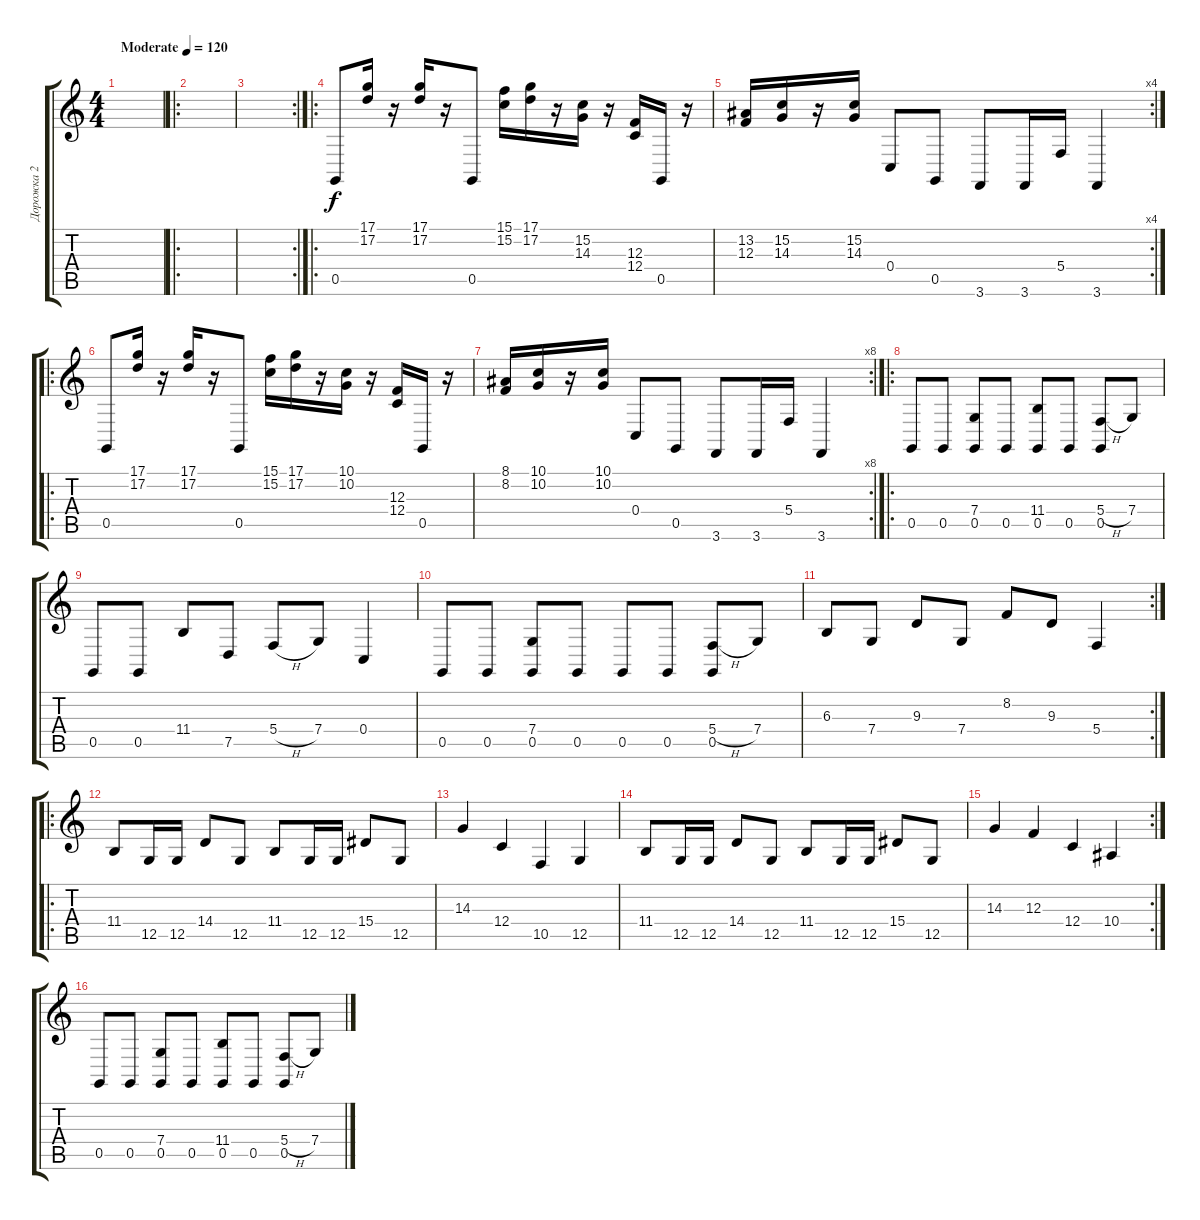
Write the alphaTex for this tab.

\track ("Дорожка 2" "Дорожка 2") {instrument lead8bassandlead}
\staff {score tabs}
\tuning (D4 A3 F3 C3 G2 D2) {hide}
\ts (4 4)
\tempo (120 "Moderate")
\clef g2
\ks c
|
\ro
|
\rc 2
|
\ro
0.5.8 (17.1 17.2).16 r.16 (17.1 17.2).16 r.16 0.5.8 (15.1 15.2).16 (17.1 17.2).16 r.16 (15.2 14.3).16 r.16 (12.3 12.4).16 0.5.16 r.16 |
\rc 4
(13.2 12.3).16 (15.2 14.3).16 r.16 (15.2 14.3).16 0.4.8 0.5.8 3.6.8 3.6.16 5.4.16 3.6.4 |
\ro
0.5.8 (17.1 17.2).16 r.16 (17.1 17.2).16 r.16 0.5.8 (15.1 15.2).16 (17.1 17.2).16 r.16 (10.1 10.2).16 r.16 (12.3 12.4).16 0.5.16 r.16 |
\rc 8
(8.1 8.2).16 (10.1 10.2).16 r.16 (10.1 10.2).16 0.4.8 0.5.8 3.6.8 3.6.16 5.4.16 3.6.4 |
\ro
0.5.8 0.5.8 (7.4 0.5).8 0.5.8 (11.4 0.5).8 0.5.8 (5.4{h} 0.5).8 7.4.8 |
0.5.8 0.5.8 11.4.8 7.5.8 5.4{h}.8 7.4.8 0.4.4 |
0.5.8 0.5.8 (7.4 0.5).8 0.5.8 0.5.8 0.5.8 (5.4{h} 0.5).8 7.4.8 |
\rc 2
6.3.8 7.4.8 9.3.8 7.4.8 8.2.8 9.3.8 5.4.4 |
\ro
11.4.8 12.5.16 12.5.16 14.4.8 12.5.8 11.4.8 12.5.16 12.5.16 15.4.8 12.5.8 |
14.3.4 12.4.4 10.5.4 12.5.4 |
11.4.8 12.5.16 12.5.16 14.4.8 12.5.8 11.4.8 12.5.16 12.5.16 15.4.8 12.5.8 |
\rc 2
14.3.4 12.3.4 12.4.4 10.4.4 |
0.5.8 0.5.8 (7.4 0.5).8 0.5.8 (11.4 0.5).8 0.5.8 (5.4{h} 0.5).8 7.4.8
